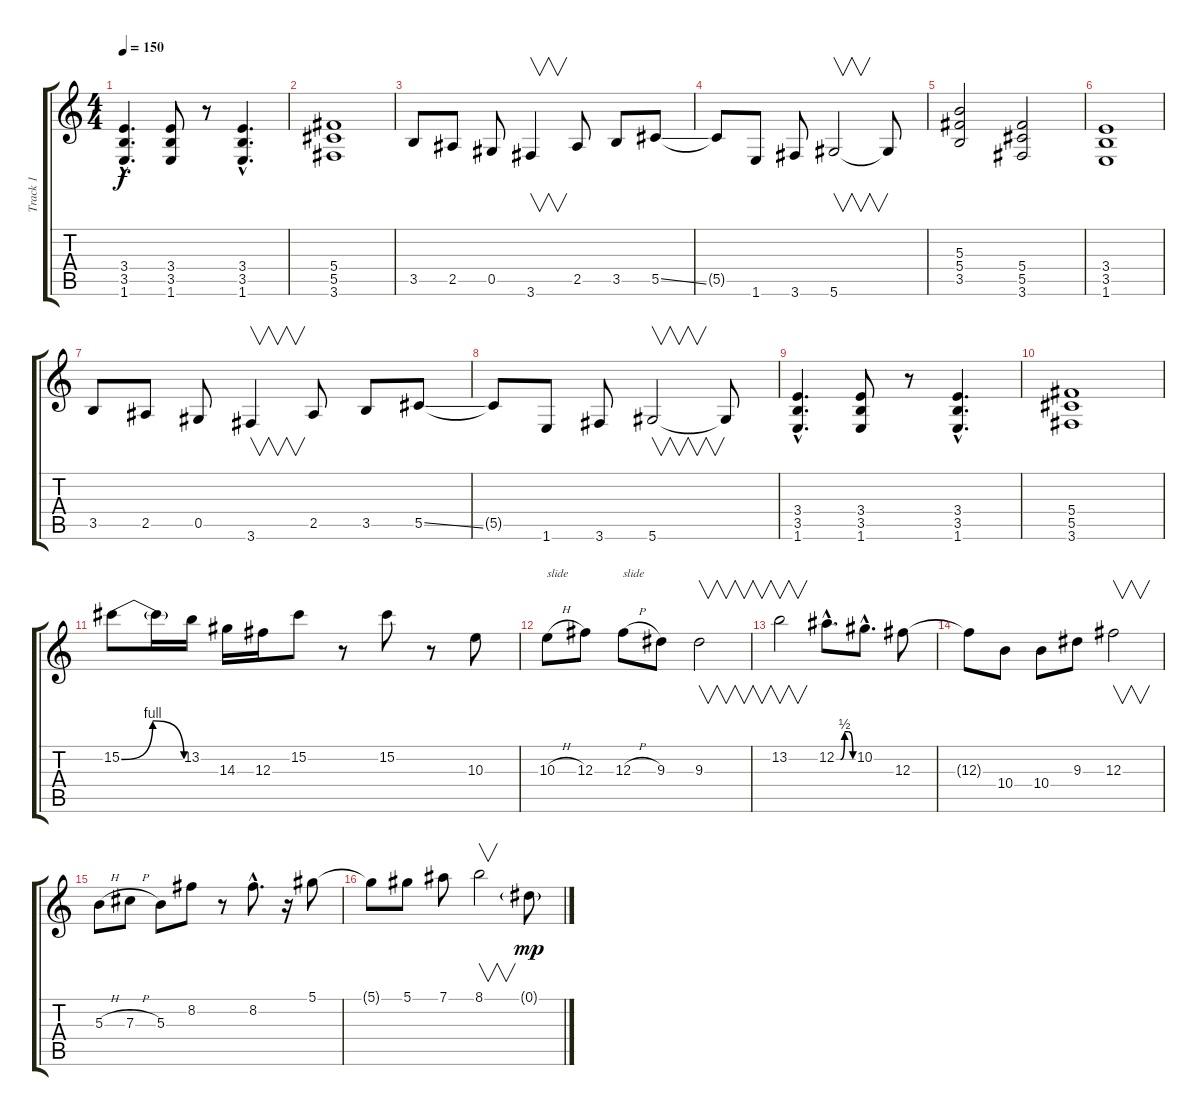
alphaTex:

\track ("Track 1" "Track 1") {instrument distortionguitar}
\staff {score tabs}
\tuning (Eb4 Bb3 Gb3 Db3 Ab2 Eb2) {hide}
\ts (4 4)
\tempo 150
\clef g2
\ks c
(3.4{hac} 3.5{hac} 1.6{hac}).4{d dy f} (3.4 3.5 1.6).8 r.8 (3.4{hac} 3.5{hac} 1.6{hac}).4{d} |
(5.4 5.5 3.6).1 |
3.5.8 2.5.8 0.5.8 3.6.4{v} 2.5.8 3.5.8 5.5{ss}.8 |
5.5{t}.8 1.6.8 3.6.8 5.6.2{v} 5.6{t}.8 |
(5.3 5.4 3.5).2 (5.4 5.5 3.6).2 |
(3.4 3.5 1.6).1 |
3.5.8 2.5.8 0.5.8 3.6.4{v} 2.5.8 3.5.8 5.5{ss}.8 |
5.5{t}.8 1.6.8 3.6.8 5.6.2{v} 5.6{t}.8 |
(3.4{hac} 3.5{hac} 1.6{hac}).4{d} (3.4 3.5 1.6).8 r.8 (3.4{hac} 3.5{hac} 1.6{hac}).4{d} |
(5.4 5.5 3.6).1 |
15.2{be (bendrelease 0 0 15 4 30 4 60 0)}.8{volume 15 balance 8 instrument overdrivenguitar} 15.2{t}.16 13.2.16 14.3.16 12.3.16 15.2.8 r.8 15.2.8 r.8 10.3.8 |
10.3{h}.8{txt "slide"} 12.3.8 12.3{h}.8{txt "slide"} 9.3.8 9.3.2{v} |
13.2.2{v} 12.2{be (custom 0 0 15 0 30 2 45 2 60 0) hac}.8{d} 10.2{hac}.8{d} 12.3.8 |
12.3{t}.8 10.4.8 10.4.8 9.3.8 12.3.2{v} |
5.3{h}.8 7.3{h}.8 5.3.8 8.2.8 r.8 8.2{hac}.8{d} r.16 5.1.8 |
5.1{t}.8 5.1.8 7.1.8 8.1.2{v} 0.1{g}.8{dy mp}
